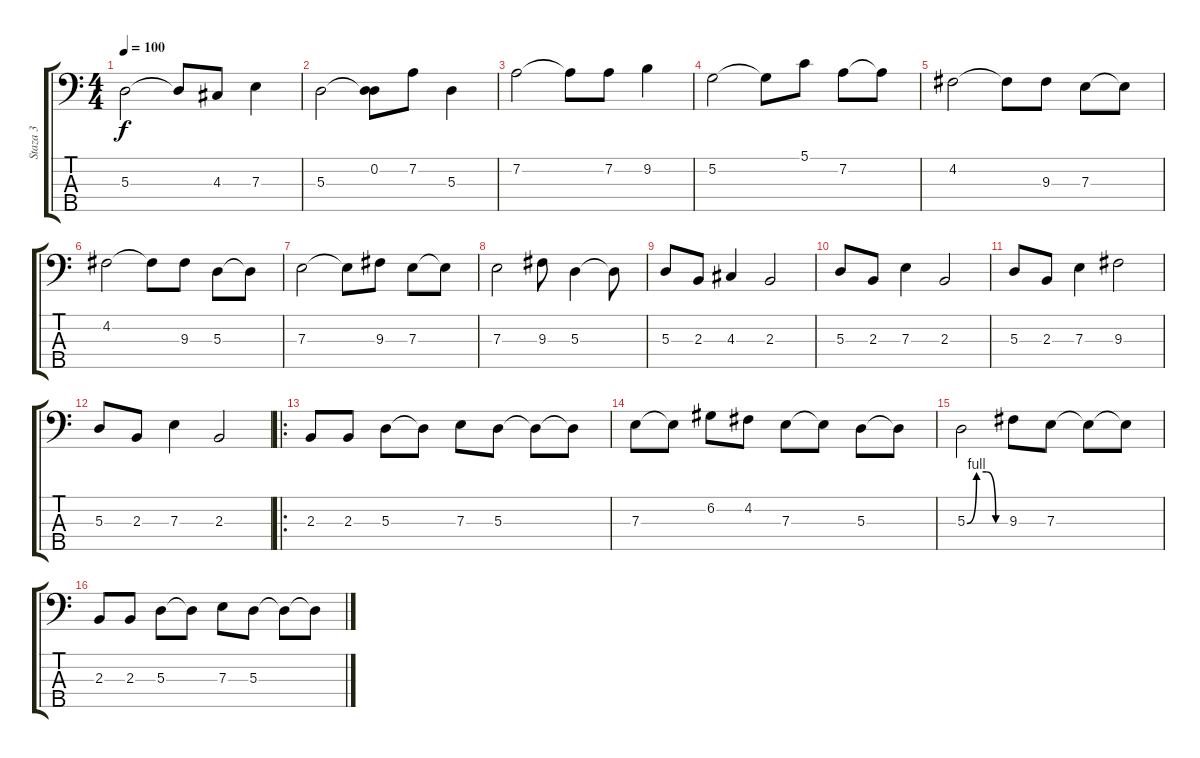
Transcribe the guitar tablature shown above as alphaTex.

\track ("Staza 3" "Staza 3") {instrument electricbassfinger}
\staff {score tabs}
\tuning (G2 D2 A1 E1 B0) {hide}
\ts (4 4)
\tempo 100
\clef f4
\ks c
5.3.2{dy f} 5.3{t}.8 4.3.8 7.3.4 |
5.3.2 (0.2 5.3{t}).8 7.2.8 5.3.4 |
7.2.2 7.2{t}.8 7.2.8 9.2.4 |
5.2.2 5.2{t}.8 5.1.8 7.2.8 7.2{t}.8 |
4.2.2 4.2{t}.8 9.3.8 7.3.8 7.3{t}.8 |
4.2.2 4.2{t}.8 9.3.8 5.3.8 5.3{t}.8 |
7.3.2 7.3{t}.8 9.3.8 7.3.8 7.3{t}.8 |
7.3.2 9.3.8 5.3.4 5.3{t}.8 |
5.3.8 2.3.8 4.3.4 2.3.2 |
5.3.8 2.3.8 7.3.4 2.3.2 |
5.3.8 2.3.8 7.3.4 9.3.2 |
5.3.8 2.3.8 7.3.4 2.3.2 |
\ro
2.3.8 2.3.8 5.3.8 5.3{t}.8 7.3.8 5.3.8 5.3{t}.8 5.3{t}.8 |
7.3.8 7.3{t}.8 6.2.8 4.2.8 7.3.8 7.3{t}.8 5.3.8 5.3{t}.8 |
5.3{be (custom 0 0 15 4 30 4 45 0 60 0)}.2 9.3.8 7.3.8 7.3{t}.8 7.3{t}.8 |
2.3.8 2.3.8 5.3.8 5.3{t}.8 7.3.8 5.3.8 5.3{t}.8 5.3{t}.8
